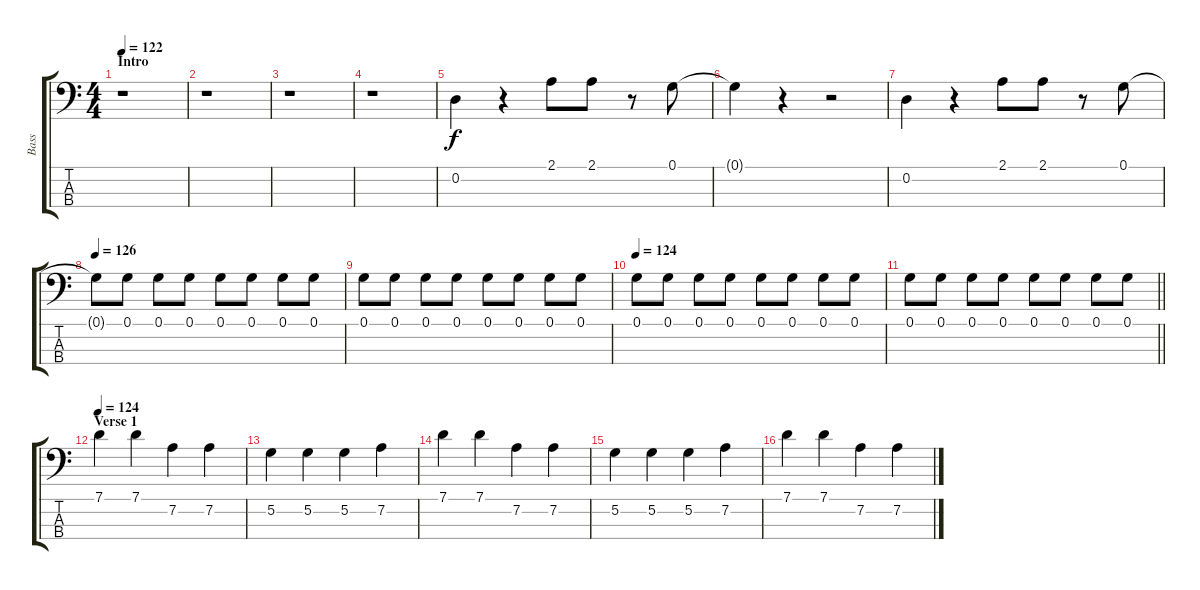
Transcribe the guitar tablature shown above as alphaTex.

\track ("Bass" "Bass") {instrument electricbassfinger}
\staff {score tabs}
\tuning (G2 D2 A1 E1) {hide}
\ts (4 4)
\section ("" "Intro")
\tempo 122
\clef f4
\ks c
r.1{dy f instrument electricbassfinger} |
r.1 |
r.1 |
r.1 |
0.2.4 r.4 2.1.8 2.1.8 r.8 0.1.8 |
0.1{t}.4 r.4 r.2 |
0.2.4 r.4 2.1.8 2.1.8 r.8 0.1.8 |
\tempo 126
0.1{t}.8 0.1.8 0.1.8 0.1.8 0.1.8 0.1.8 0.1.8 0.1.8 |
0.1.8 0.1.8 0.1.8 0.1.8 0.1.8 0.1.8 0.1.8 0.1.8 |
\tempo 124
0.1.8 0.1.8 0.1.8 0.1.8 0.1.8 0.1.8 0.1.8 0.1.8 |
\barLineRight lightlight
0.1.8 0.1.8 0.1.8 0.1.8 0.1.8 0.1.8 0.1.8 0.1.8 |
\section ("" "Verse 1")
\tempo 124
7.1.4 7.1.4 7.2.4 7.2.4 |
5.2.4 5.2.4 5.2.4 7.2.4 |
7.1.4 7.1.4 7.2.4 7.2.4 |
5.2.4 5.2.4 5.2.4 7.2.4 |
7.1.4 7.1.4 7.2.4 7.2.4
